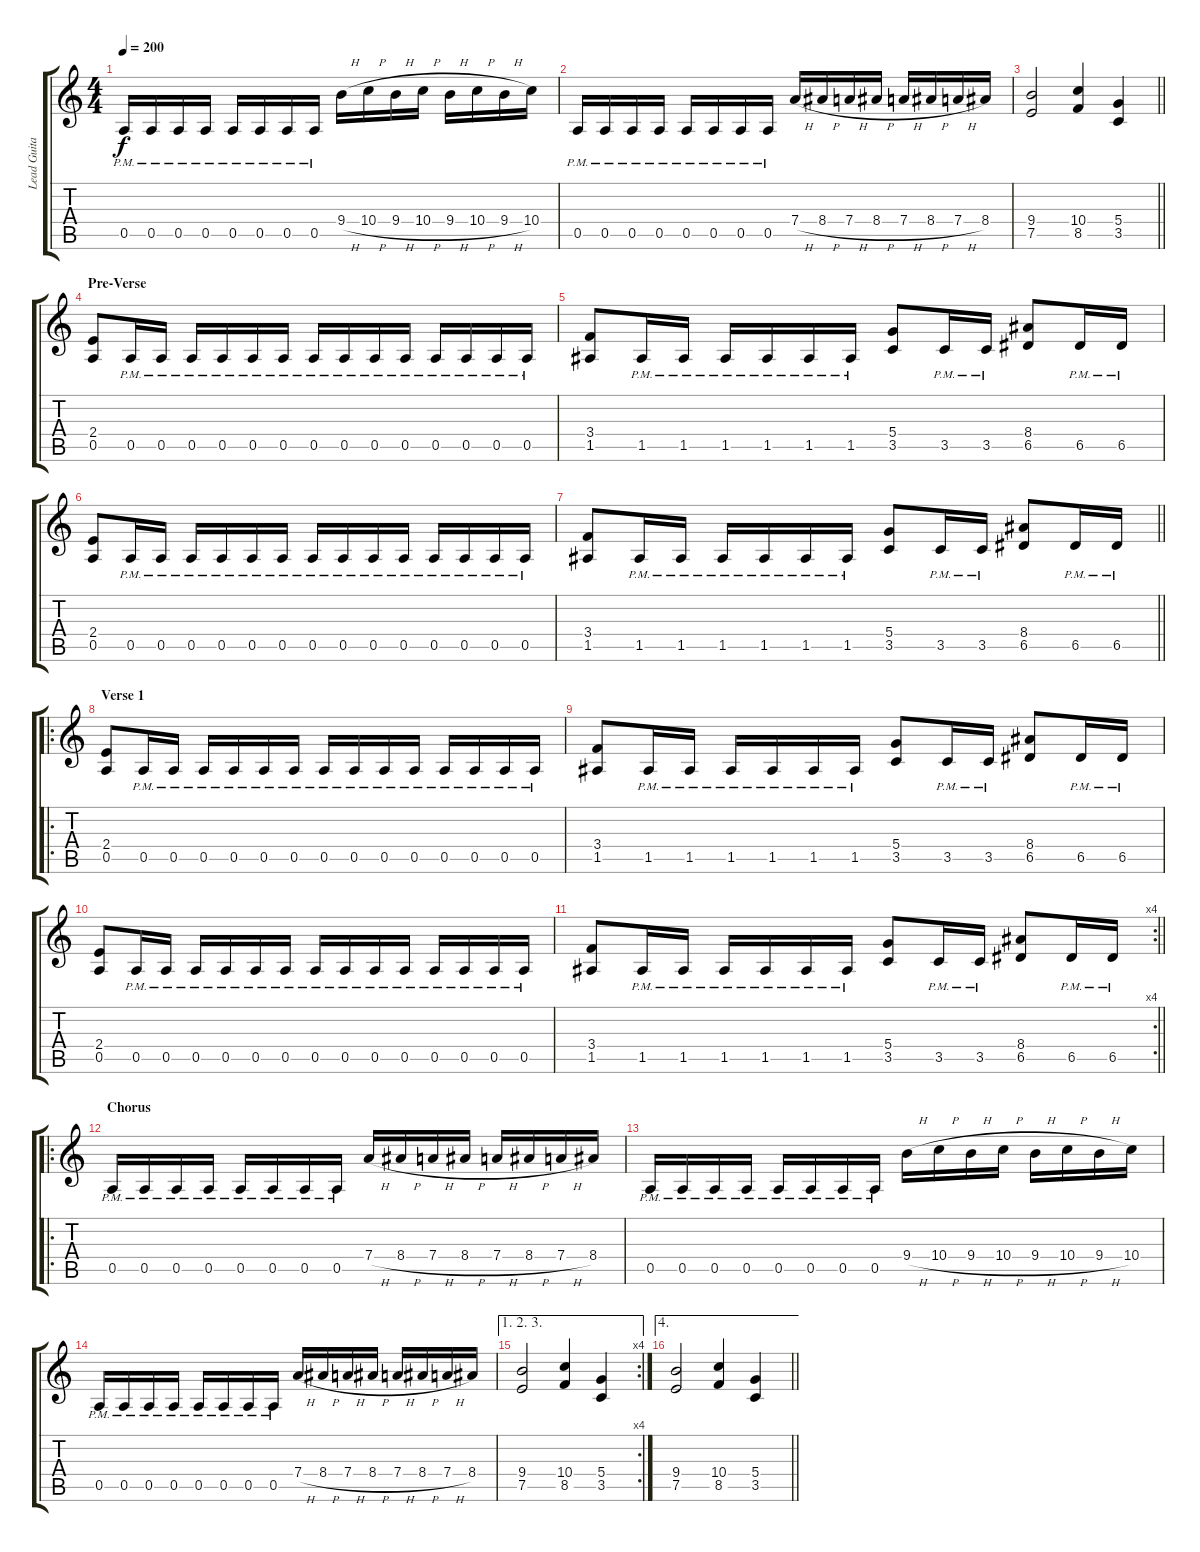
\track ("Lead Guitar" "Lead Guita") {instrument distortionguitar}
\staff {score tabs}
\tuning (E4 B3 G3 D3 A2 E2) {hide}
\ts (4 4)
\tempo 200
\clef g2
\ks c
0.5{pm}.16{dy f} 0.5{pm}.16 0.5{pm}.16 0.5{pm}.16 0.5{pm}.16 0.5{pm}.16 0.5{pm}.16 0.5{pm}.16 9.4{h}.16 10.4{h}.16 9.4{h}.16 10.4{h}.16 9.4{h}.16 10.4{h}.16 9.4{h}.16 10.4.16 |
0.5{pm}.16 0.5{pm}.16 0.5{pm}.16 0.5{pm}.16 0.5{pm}.16 0.5{pm}.16 0.5{pm}.16 0.5{pm}.16 7.4{h}.16 8.4{h}.16 7.4{h}.16 8.4{h}.16 7.4{h}.16 8.4{h}.16 7.4{h}.16 8.4.16 |
\barLineRight lightlight
(9.4 7.5).2 (10.4 8.5).4 (5.4 3.5).4 |
\section ("" "Pre-Verse")
(2.4 0.5).8 0.5{pm}.16 0.5{pm}.16 0.5{pm}.16 0.5{pm}.16 0.5{pm}.16 0.5{pm}.16 0.5{pm}.16 0.5{pm}.16 0.5{pm}.16 0.5{pm}.16 0.5{pm}.16 0.5{pm}.16 0.5{pm}.16 0.5{pm}.16 |
(3.4 1.5).8 1.5{pm}.16 1.5{pm}.16 1.5{pm}.16 1.5{pm}.16 1.5{pm}.16 1.5{pm}.16 (5.4 3.5).8 3.5{pm}.16 3.5{pm}.16 (8.4 6.5).8 6.5{pm}.16 6.5{pm}.16 |
(2.4 0.5).8 0.5{pm}.16 0.5{pm}.16 0.5{pm}.16 0.5{pm}.16 0.5{pm}.16 0.5{pm}.16 0.5{pm}.16 0.5{pm}.16 0.5{pm}.16 0.5{pm}.16 0.5{pm}.16 0.5{pm}.16 0.5{pm}.16 0.5{pm}.16 |
\barLineRight lightlight
(3.4 1.5).8 1.5{pm}.16 1.5{pm}.16 1.5{pm}.16 1.5{pm}.16 1.5{pm}.16 1.5{pm}.16 (5.4 3.5).8 3.5{pm}.16 3.5{pm}.16 (8.4 6.5).8 6.5{pm}.16 6.5{pm}.16 |
\ro
\section ("" "Verse 1")
(2.4 0.5).8 0.5{pm}.16 0.5{pm}.16 0.5{pm}.16 0.5{pm}.16 0.5{pm}.16 0.5{pm}.16 0.5{pm}.16 0.5{pm}.16 0.5{pm}.16 0.5{pm}.16 0.5{pm}.16 0.5{pm}.16 0.5{pm}.16 0.5{pm}.16 |
(3.4 1.5).8 1.5{pm}.16 1.5{pm}.16 1.5{pm}.16 1.5{pm}.16 1.5{pm}.16 1.5{pm}.16 (5.4 3.5).8 3.5{pm}.16 3.5{pm}.16 (8.4 6.5).8 6.5{pm}.16 6.5{pm}.16 |
(2.4 0.5).8 0.5{pm}.16 0.5{pm}.16 0.5{pm}.16 0.5{pm}.16 0.5{pm}.16 0.5{pm}.16 0.5{pm}.16 0.5{pm}.16 0.5{pm}.16 0.5{pm}.16 0.5{pm}.16 0.5{pm}.16 0.5{pm}.16 0.5{pm}.16 |
\rc 4
\barLineRight lightlight
(3.4 1.5).8 1.5{pm}.16 1.5{pm}.16 1.5{pm}.16 1.5{pm}.16 1.5{pm}.16 1.5{pm}.16 (5.4 3.5).8 3.5{pm}.16 3.5{pm}.16 (8.4 6.5).8 6.5{pm}.16 6.5{pm}.16 |
\ro
\section ("" "Chorus")
0.5{pm}.16 0.5{pm}.16 0.5{pm}.16 0.5{pm}.16 0.5{pm}.16 0.5{pm}.16 0.5{pm}.16 0.5{pm}.16 7.4{h}.16 8.4{h}.16 7.4{h}.16 8.4{h}.16 7.4{h}.16 8.4{h}.16 7.4{h}.16 8.4.16 |
0.5{pm}.16 0.5{pm}.16 0.5{pm}.16 0.5{pm}.16 0.5{pm}.16 0.5{pm}.16 0.5{pm}.16 0.5{pm}.16 9.4{h}.16 10.4{h}.16 9.4{h}.16 10.4{h}.16 9.4{h}.16 10.4{h}.16 9.4{h}.16 10.4.16 |
0.5{pm}.16 0.5{pm}.16 0.5{pm}.16 0.5{pm}.16 0.5{pm}.16 0.5{pm}.16 0.5{pm}.16 0.5{pm}.16 7.4{h}.16 8.4{h}.16 7.4{h}.16 8.4{h}.16 7.4{h}.16 8.4{h}.16 7.4{h}.16 8.4.16 |
\ae (1 2 3)
\rc 4
(9.4 7.5).2 (10.4 8.5).4 (5.4 3.5).4 |
\ae 4
\barLineRight lightlight
(9.4 7.5).2 (10.4 8.5).4 (5.4 3.5).4
